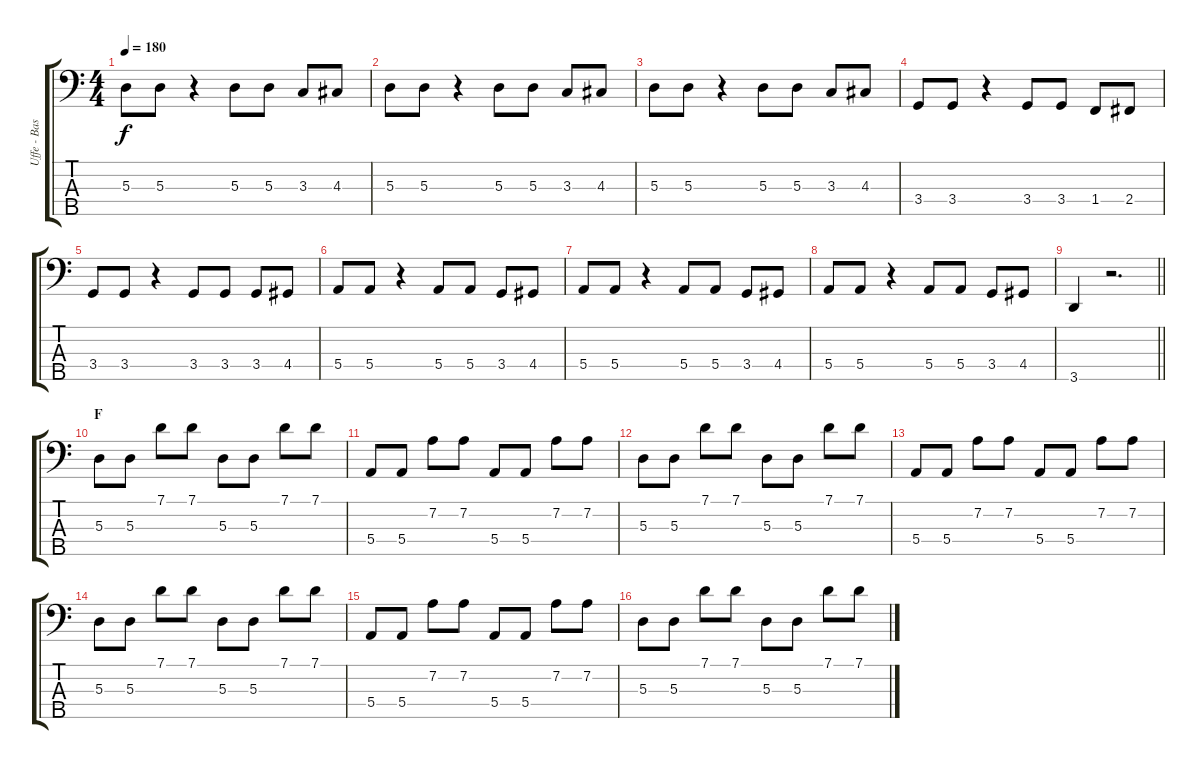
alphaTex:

\track ("Uffe - Bass" "Uffe - Bas") {instrument electricbasspick}
\staff {score tabs}
\tuning (G2 D2 A1 E1 B0) {hide}
\ts (4 4)
\tempo 180
\clef f4
\ks c
5.3.8{dy f} 5.3.8 r.4 5.3.8 5.3.8 3.3.8 4.3.8 |
5.3.8 5.3.8 r.4 5.3.8 5.3.8 3.3.8 4.3.8 |
5.3.8 5.3.8 r.4 5.3.8 5.3.8 3.3.8 4.3.8 |
3.4.8 3.4.8 r.4 3.4.8 3.4.8 1.4.8 2.4.8 |
3.4.8 3.4.8 r.4 3.4.8 3.4.8 3.4.8 4.4.8 |
5.4.8 5.4.8 r.4 5.4.8 5.4.8 3.4.8 4.4.8 |
5.4.8 5.4.8 r.4 5.4.8 5.4.8 3.4.8 4.4.8 |
5.4.8 5.4.8 r.4 5.4.8 5.4.8 3.4.8 4.4.8 |
\barLineRight lightlight
3.5.4 r.2{d} |
\section ("" "F")
5.3.8 5.3.8 7.1.8 7.1.8 5.3.8 5.3.8 7.1.8 7.1.8 |
5.4.8 5.4.8 7.2.8 7.2.8 5.4.8 5.4.8 7.2.8 7.2.8 |
5.3.8 5.3.8 7.1.8 7.1.8 5.3.8 5.3.8 7.1.8 7.1.8 |
5.4.8 5.4.8 7.2.8 7.2.8 5.4.8 5.4.8 7.2.8 7.2.8 |
5.3.8 5.3.8 7.1.8 7.1.8 5.3.8 5.3.8 7.1.8 7.1.8 |
5.4.8 5.4.8 7.2.8 7.2.8 5.4.8 5.4.8 7.2.8 7.2.8 |
5.3.8 5.3.8 7.1.8 7.1.8 5.3.8 5.3.8 7.1.8 7.1.8
